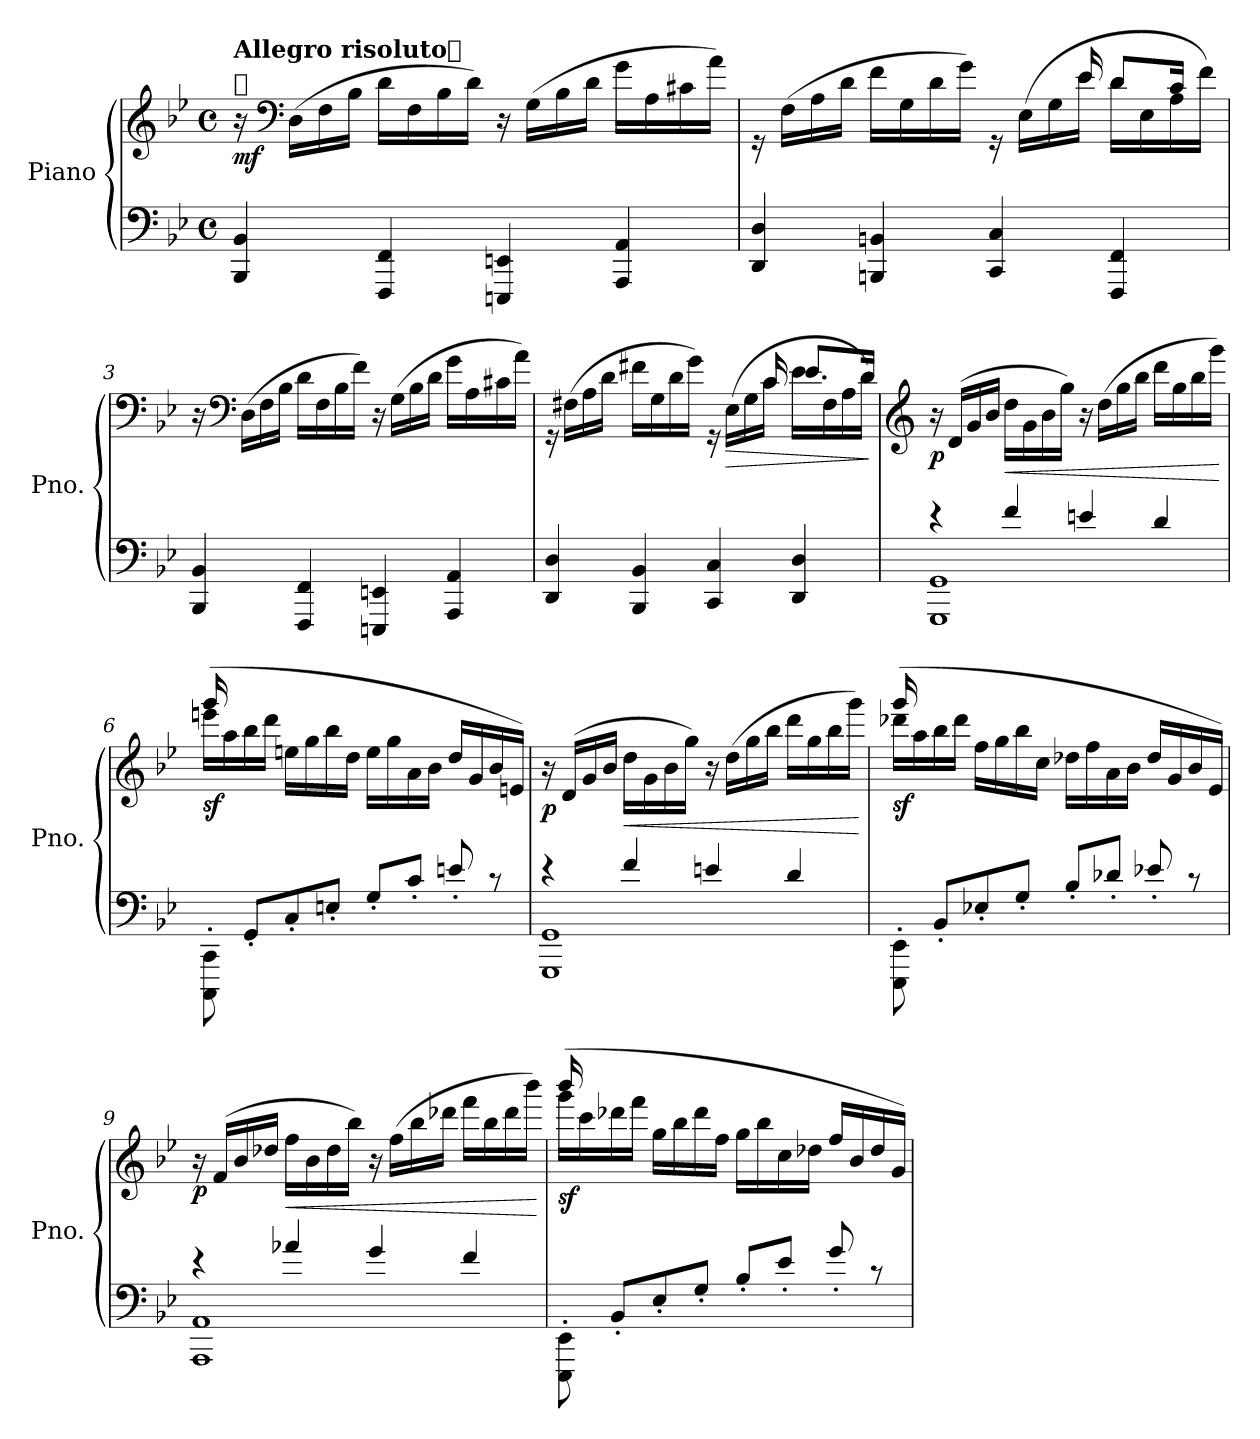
**kern	**kern	**dynam
*part1	*part1	*part1
*staff2	*staff1	*staff1/2
*I"Piano	*	*
*I'Pno.	*	*
*clefF4	*clefG2	*
*k[b-e-]	*k[b-e-]	*
*M4/4	*M4/4	*
*met(c)	*met(c)	*
*MM120	*MM120	*
=1	=1	=1
!	!LO:TX:a:B:t=Allegro risoluto（	!
!	!LO:TX:a:B:t=）	!
!	!	!LO:DY:b
4BBB-/ 4BB-/	16r	mf
*	*clefF4	*
.	(16D\LL	.
.	16F\	.
.	16B-\JJ	.
4FFF/ 4FF/	16d\LL	.
.	16F\	.
.	16B-\	.
.	16d\JJ)	.
4EEEn/ 4EEn/	16r	.
.	(16G\LL	.
.	16B-\	.
.	16d\JJ	.
4AAA/ 4AA/	16g\LL	.
.	16A\	.
.	16c#X\	.
.	16a\JJ)	.
=2	=2	=2
*	*^	*
4DD/ 4D/	16rGG	2ryy	.
.	(>16F\LL	.	.
.	16A\	.	.
.	16d\JJ	.	.
4BBBn/ 4BBn/	16f\LL	.	.
.	16G\	.	.
.	16d\	.	.
.	16g\JJ)	.	.
4CC/ 4C/	16rGG	8.ryy	.
.	(16E-\LL	.	.
.	16G\	.	.
.	16e-\JJ	16e-/	.
4FFF/ 4FF/	16d\LL	8d/L	.
.	16E-\	.	.
.	16A\	16c/Jk	.
.	16f\JJ)	16ryy	.
*	*v	*v	*
!!LO:LB:g=z
=3	=3	=3
4BBB-/ 4BB-/	16r	.
*	*clefF4	*
.	(16D\LL	.
.	16F\	.
.	16B-\JJ	.
4FFF/ 4FF/	16d\LL	.
.	16F\	.
.	16B-\	.
.	16f\JJ)	.
4EEEn/ 4EEn/	16r	.
.	(16G\LL	.
.	16B-\	.
.	16d\JJ	.
4AAA/ 4AA/	16g\LL	.
.	16A\	.
.	16c#X\	.
.	16a\JJ)	.
=4	=4	=4
*	*^	*
4DD/ 4D/	16rGG	2ryy	.
.	(>16F#X\LL	.	.
.	16A\	.	.
.	16d\JJ	.	.
4BBB-/ 4BB-/	16f#X\LL	.	.
.	16G\	.	.
.	16d\	.	.
.	16g\JJ)	.	.
4CC/ 4C/	16rGG	8.ryy	.
!	!	!	!LO:HP:b
.	(16E-\LL	.	>
.	16G\	.	.
.	16c\JJ	16c/	.
4DD/ 4D/	16e-\LL	8.e-/L	.
.	16F#\	.	.
.	16A\	.	.
.	16d\JJ)	16d/Jk	.
*	*v	*v	*
.	.	]
!!LO:LB:g=z
=5	=5	=5
*	*clefG2	*
*^	*	*
!	!	!	!LO:DY:b
4r	1GGG 1GG	16r	p
.	.	(16d/LL	.
.	.	16g/	.
.	.	16b-/JJ	.
!	!	!	!LO:HP:b
4f/	.	16dd\LL	<
.	.	16g\	.
.	.	16b-\	.
.	.	16gg\JJ)	.
4en/	.	16r	.
.	.	(16dd\LL	.
.	.	16gg\	.
.	.	16bb-\JJ	.
4d/	.	16ddd\LL	.
.	.	16gg\	.
.	.	16bb-\	.
*	*	*MM100	*
.	.	16ggg\JJ)	.
*v	*v	*	*
.	.	[
=6	=6	=6
*	*^	*
!	!	!	!LO:DY:b
8CCC\' 8CC\'	(16eeen\LL	16ggg/	sf
*	*MM120	*	*
.	16aa\	8.raayy	.
8GG'/L	16bb-\	.	.
.	16ddd\JJ	.	.
8C'/	16een\LL	2.rddyy	.
.	16gg\	.	.
8En'/J	16bb-\	.	.
.	16dd\JJ	.	.
8G'/L	16ee\LL	.	.
.	16gg\	.	.
8c'/J	16a\	.	.
.	16b-\JJ	.	.
8en'/	16dd/LL	.	.
.	16g/	.	.
8rc	16b-/	.	.
.	16en/JJ)	.	.
*	*v	*v	*
!!LO:LB:g=z
=7	=7	=7
*^	*	*
!	!	!	!LO:DY:b
4r	1GGG 1GG	16r	p
.	.	(16d/LL	.
.	.	16g/	.
.	.	16b-/JJ	.
!	!	!	!LO:HP:b
4f/	.	16dd\LL	<
.	.	16g\	.
.	.	16b-\	.
.	.	16gg\JJ)	.
4en/	.	16r	.
.	.	(16dd\LL	.
.	.	16gg\	.
.	.	16bb-\JJ	.
4d/	.	16ddd\LL	.
.	.	16gg\	.
.	.	16bb-\	.
*	*	*MM100	*
.	.	16ggg\JJ)	.
*v	*v	*	*
.	.	[
=8	=8	=8
*	*^	*
!	!	!	!LO:DY:b
8EEE-\' 8EE-\'	(16ddd-X\LL	16ggg/	sf
*	*MM120	*	*
.	16aa\	8.rAyy	.
8BB-'/L	16bb-\	.	.
.	16ddd-\JJ	.	.
8E-X'/	16ff\LL	2.rFyy	.
.	16gg\	.	.
8G'/J	16bb-\	.	.
.	16cc\JJ	.	.
8B-'/L	16dd-X\LL	.	.
.	16ff\	.	.
8d-X'/J	16a\	.	.
.	16b-\JJ	.	.
8e-X'/	16dd-/LL	.	.
.	16g/	.	.
8rc	16b-/	.	.
.	16e-/JJ)	.	.
*	*v	*v	*
!!LO:PB:g=z
=9	=9	=9
*^	*	*
!	!	!	!LO:DY:b
4r	1AAA 1AA	16r	p
.	.	(16f/LL	.
.	.	16b-/	.
.	.	16dd-X/JJ	.
!	!	!	!LO:HP:b
4a-X/	.	16ff\LL	<
.	.	16b-\	.
.	.	16dd-\	.
.	.	16bb-\JJ)	.
4g/	.	16r	.
.	.	(16ff\LL	.
.	.	16bb-\	.
.	.	16ddd-X\JJ	.
4f/	.	16fff\LL	.
.	.	16bb-\	.
.	.	16ddd-\	.
*	*	*MM100	*
.	.	16bbb-\JJ)	.
*v	*v	*	*
.	.	[
=10	=10	=10
*	*^	*
!	!	!	!LO:DY:b
8EEE-\' 8EE-\'	(16ggg\LL	16bbb-/	sf
*	*MM120	*	*
.	16ccc\	8.rAyy	.
8BB-'/L	16ddd-X\	.	.
.	16fff\JJ	.	.
8E-'/	16gg\LL	2.rFyy	.
.	16bb-\	.	.
8G'/J	16ddd-\	.	.
.	16ff\JJ	.	.
8B-'/L	16gg\LL	.	.
.	16bb-\	.	.
8e-'/J	16cc\	.	.
.	16dd-X\JJ	.	.
8g'/	16ff/LL	.	.
.	16b-/	.	.
8rc	16dd-/	.	.
*	*MM80	*	*
.	16g/JJ)	.	.
*	*v	*v	*
=	=	=
*-	*-	*-
